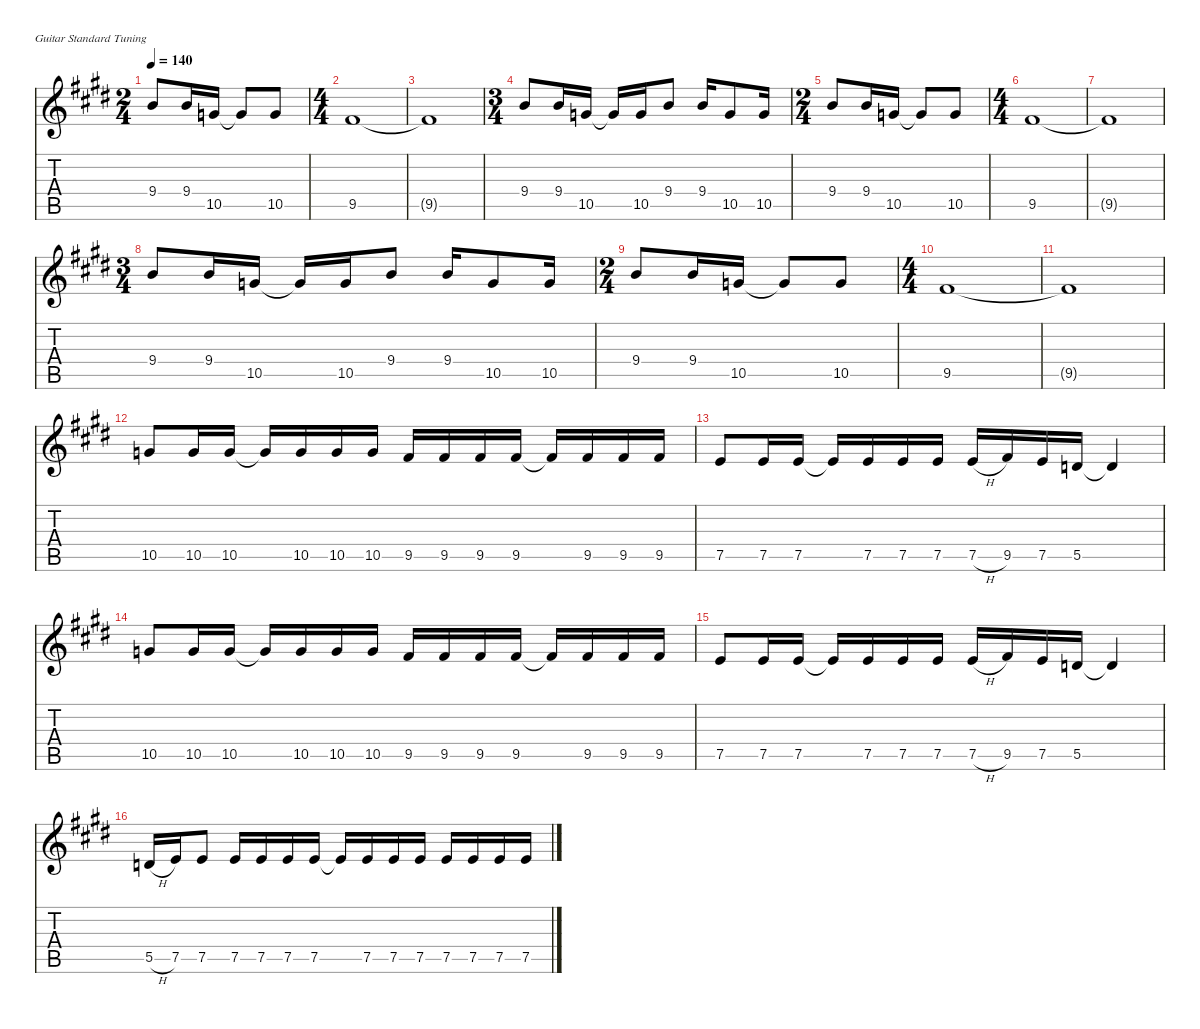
\defaultSystemsLayout 4
\hideDynamics
\bracketExtendMode nobrackets
\singleTrackTrackNamePolicy hidden
\multiTrackTrackNamePolicy hidden
\firstSystemTrackNameMode fullname
\firstSystemTrackNameOrientation horizontal
\otherSystemsTrackNameOrientation horizontal
\track ("Guitar 4" "dist.guit.") {instrument distortionguitar}
\staff {score tabs}
\tuning (E4 B3 G3 D3 A2 E2)
\ts (2 4)
\tempo 140
\clef g2
\ks e
9.4{acc forcenatural}.8{dy fff beam Up} 9.4{acc forcenatural}.16{beam Up} 10.5{acc forcenatural}.16{beam Up} 10.5{t acc forcenatural}.8{dy f beam Up} 10.5{acc forcenatural}.8{dy fff beam Up} |
\ts (4 4)
9.5{acc #}.1{beam Up} |
9.5{t acc #}.1{dy f beam Up} |
\ts (3 4)
9.4{acc forcenatural}.8{dy fff beam Up} 9.4{acc forcenatural}.16{beam Up} 10.5{acc forcenatural}.16{beam Up} 10.5{t acc forcenatural}.16{dy f beam Up} 10.5{acc forcenatural}.16{dy fff beam Up} 9.4{acc forcenatural}.8{beam Up} 9.4{acc forcenatural}.16{beam Up} 10.5{acc forcenatural}.8{beam Up} 10.5{acc forcenatural}.16{beam Up} |
\ts (2 4)
9.4{acc forcenatural}.8{beam Up} 9.4{acc forcenatural}.16{beam Up} 10.5{acc forcenatural}.16{beam Up} 10.5{t acc forcenatural}.8{dy f beam Up} 10.5{acc forcenatural}.8{dy fff beam Up} |
\ts (4 4)
9.5{acc #}.1{beam Up} |
9.5{t acc #}.1{dy f beam Up} |
\ts (3 4)
9.4{acc forcenatural}.8{dy fff beam Up} 9.4{acc forcenatural}.16{beam Up} 10.5{acc forcenatural}.16{beam Up} 10.5{t acc forcenatural}.16{dy f beam Up} 10.5{acc forcenatural}.16{dy fff beam Up} 9.4{acc forcenatural}.8{beam Up} 9.4{acc forcenatural}.16{beam Up} 10.5{acc forcenatural}.8{beam Up} 10.5{acc forcenatural}.16{beam Up} |
\ts (2 4)
9.4{acc forcenatural}.8{beam Up} 9.4{acc forcenatural}.16{beam Up} 10.5{acc forcenatural}.16{beam Up} 10.5{t acc forcenatural}.8{dy f beam Up} 10.5{acc forcenatural}.8{dy fff beam Up} |
\ts (4 4)
9.5{acc #}.1{beam Up} |
9.5{t acc #}.1{dy f beam Up} |
10.5{acc forcenatural}.8{dy fff beam Up} 10.5{acc forcenatural}.16{beam Up} 10.5{acc forcenatural}.16{beam Up} 10.5{t acc forcenatural}.16{dy f beam Up} 10.5{acc forcenatural}.16{dy fff beam Up} 10.5{acc forcenatural}.16{beam Up} 10.5{acc forcenatural}.16{beam Up} 9.5{acc #}.16{beam Up} 9.5{acc #}.16{beam Up} 9.5{acc #}.16{beam Up} 9.5{acc #}.16{beam Up} 9.5{t acc #}.16{dy f beam Up} 9.5{acc #}.16{dy fff beam Up} 9.5{acc #}.16{beam Up} 9.5{acc #}.16{beam Up} |
7.5{acc forcenatural}.8{beam Up} 7.5{acc forcenatural}.16{beam Up} 7.5{acc forcenatural}.16{beam Up} 7.5{t acc forcenatural}.16{dy f beam Up} 7.5{acc forcenatural}.16{dy fff beam Up} 7.5{acc forcenatural}.16{beam Up} 7.5{acc forcenatural}.16{beam Up} 7.5{h acc forcenatural}.16{beam Up} 9.5{acc #}.16{beam Up} 7.5{acc forcenatural}.16{beam Up} 5.5{acc forcenatural}.16{beam Up} 5.5{t acc forcenatural}.4{dy f beam Up} |
10.5{acc forcenatural}.8{dy fff beam Up} 10.5{acc forcenatural}.16{beam Up} 10.5{acc forcenatural}.16{beam Up} 10.5{t acc forcenatural}.16{dy f beam Up} 10.5{acc forcenatural}.16{dy fff beam Up} 10.5{acc forcenatural}.16{beam Up} 10.5{acc forcenatural}.16{beam Up} 9.5{acc #}.16{beam Up} 9.5{acc #}.16{beam Up} 9.5{acc #}.16{beam Up} 9.5{acc #}.16{beam Up} 9.5{t acc #}.16{dy f beam Up} 9.5{acc #}.16{dy fff beam Up} 9.5{acc #}.16{beam Up} 9.5{acc #}.16{beam Up} |
7.5{acc forcenatural}.8{beam Up} 7.5{acc forcenatural}.16{beam Up} 7.5{acc forcenatural}.16{beam Up} 7.5{t acc forcenatural}.16{dy f beam Up} 7.5{acc forcenatural}.16{dy fff beam Up} 7.5{acc forcenatural}.16{beam Up} 7.5{acc forcenatural}.16{beam Up} 7.5{h acc forcenatural}.16{beam Up} 9.5{acc #}.16{beam Up} 7.5{acc forcenatural}.16{beam Up} 5.5{acc forcenatural}.16{beam Up} 5.5{t acc forcenatural}.4{dy f beam Up} |
5.5{h acc forcenatural}.16{dy fff beam Up} 7.5{acc forcenatural}.16{beam Up} 7.5{acc forcenatural}.8{beam Up} 7.5{acc forcenatural}.16{beam Up} 7.5{acc forcenatural}.16{beam Up} 7.5{acc forcenatural}.16{beam Up} 7.5{acc forcenatural}.16{beam Up} 7.5{t acc forcenatural}.16{dy f beam Up} 7.5{acc forcenatural}.16{dy fff beam Up} 7.5{acc forcenatural}.16{beam Up} 7.5{acc forcenatural}.16{beam Up} 7.5{acc forcenatural}.16{beam Up} 7.5{acc forcenatural}.16{beam Up} 7.5{acc forcenatural}.16{beam Up} 7.5{acc forcenatural}.16{beam Up}
